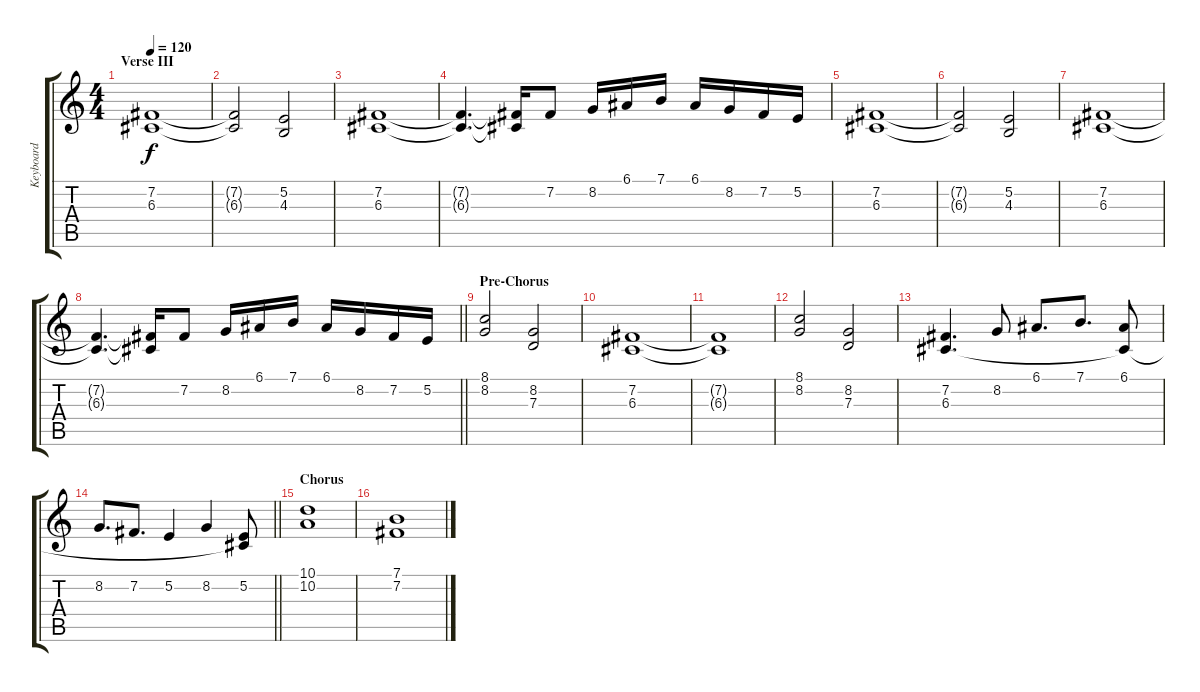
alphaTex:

\track ("Keyboard" "Keyboard") {instrument synthstrings1}
\staff {score tabs}
\tuning (E4 B3 G3 D3 A2 E2) {hide}
\ts (4 4)
\section ("" "Verse III")
\tempo 120
\clef g2
\ks c
(7.2 6.3).1{dy f} |
(7.2{t} 6.3{t}).2 (5.2 4.3).2 |
(7.2 6.3).1 |
(7.2{t} 6.3{t}).4{d} (7.2{t} 6.3{t}).16 7.2.8 8.2.16 6.1.16 7.1.16 6.1.16 8.2.16 7.2.16 5.2.16 |
(7.2 6.3).1 |
(7.2{t} 6.3{t}).2 (5.2 4.3).2 |
(7.2 6.3).1 |
\barLineRight lightlight
(7.2{t} 6.3{t}).4{d} (7.2{t} 6.3{t}).16 7.2.8 8.2.16 6.1.16 7.1.16 6.1.16 8.2.16 7.2.16 5.2.16 |
\section ("" "Pre-Chorus")
(8.1 8.2).2 (8.2 7.3).2 |
(7.2 6.3).1 |
(7.2{t} 6.3{t}).1 |
(8.1 8.2).2 (8.2 7.3).2 |
(7.2 6.3).4{d} 8.2.8 6.1.8{d} 7.1.8{d} (6.1 6.3{t}).8 |
\barLineRight lightlight
8.2.8{d} 7.2.8{d} 5.2.4 8.2.4 (5.2 6.3{t}).8 |
\section ("" "Chorus")
(10.1 10.2).1 |
(7.1 7.2).1
